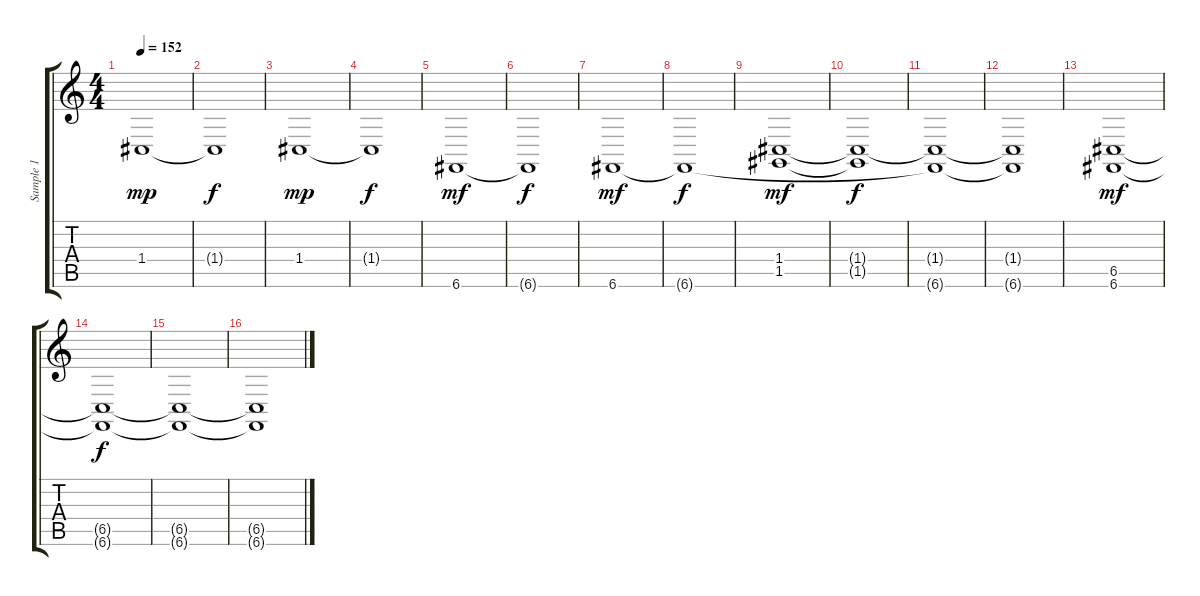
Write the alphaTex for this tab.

\track ("Sample 1" "Sample 1") {instrument pad3polysynth}
\staff {score tabs}
\tuning (E4 C4 G3 C3 G2 C2) {hide}
\ts (4 4)
\section ("" "")
\tempo 152
\clef g2
\ks c
1.4.1{dy mp} |
1.4{t}.1{dy f} |
1.4.1{dy mp} |
1.4{t}.1{dy f} |
6.6.1{dy mf} |
6.6{t}.1{dy f} |
6.6.1{dy mf} |
6.6{t}.1{dy f} |
(1.4 1.5).1{dy mf} |
(1.4{t} 1.5{t}).1{dy f} |
(1.4{t} 6.6{t}).1 |
(1.4{t} 6.6{t}).1 |
(6.5 6.6).1{dy mf} |
(6.5{t} 6.6{t}).1{dy f} |
(6.5{t} 6.6{t}).1 |
(6.5{t} 6.6{t}).1
